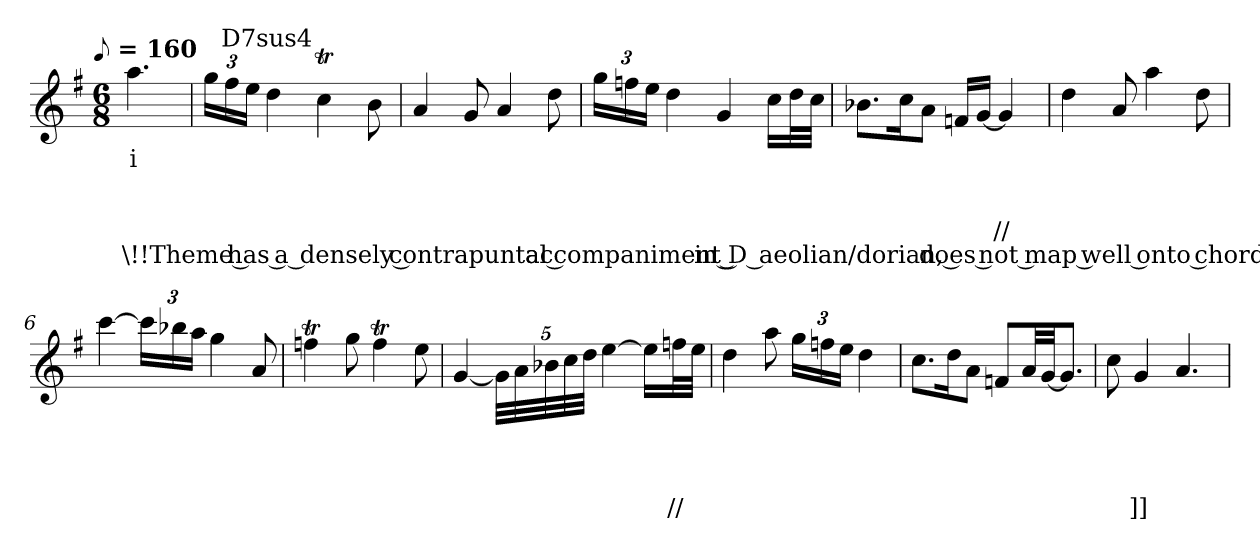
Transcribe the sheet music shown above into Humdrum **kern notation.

**kern	**text	**text	**text	**text	**text
*part1	*part1	*part1	*part1	*part1	*part1
*staff1	*staff1	*staff1	*staff1	*staff1	*staff1
*clefG2	*	*	*	*	*
*k[f#]	*	*	*	*	*
*e:	*	*	*	*	*
!!LO:TX:omd:t=[8th] = 160
*M6/8	*	*	*	*	*
*MM80	*	*	*	*	*
=	=	=	=	=	=
4.aa	i	.	.	.	\!!Theme has a densely contrapuntal accompaniment in D aeolian/dorian, does not map well onto chord symbols or RNs
=1	=1	=1	=1	=1	=1
24ggLL	.	.	.	.	.
!LO:TX:a:t=D7sus4	!	!	!	!	!
24ff#	.	.	.	.	.
24eeJJ	.	.	.	.	.
4dd	.	.	.	.	.
4ccT	.	.	.	.	.
8b	.	.	.	.	.
=2	=2	=2	=2	=2	=2
4a	.	.	.	.	.
8g	.	.	.	.	.
4a	.	.	.	.	.
8dd	.	.	.	.	.
=3	=3	=3	=3	=3	=3
24ggLL	.	.	.	.	.
24ffn	.	.	.	.	.
24eeJJ	.	.	.	.	.
4dd	.	.	.	.	.
4g	.	.	.	.	.
16ccLL	.	.	.	.	.
32ddL	.	.	.	.	.
32ccJJJ	.	.	.	.	.
=4	=4	=4	=4	=4	=4
8.b-XL	.	.	.	.	.
16ccK	.	.	.	.	.
8aJ	.	.	.	.	.
16fnLL	.	.	.	.	.
[16gJJ	.	.	.	.	.
4g]	.	.	.	//	.
=5	=5	=5	=5	=5	=5
4dd	.	.	.	.	.
8a	.	.	.	.	.
4aa	.	.	.	.	.
8dd	.	.	.	.	.
=6	=6	=6	=6	=6	=6
[4ccc	.	.	.	.	.
24cccLL]	.	.	.	.	.
24bb-X	.	.	.	.	.
24aaJJ	.	.	.	.	.
4gg	.	.	.	.	.
8a	.	.	.	.	.
=7	=7	=7	=7	=7	=7
4ffnT	.	.	.	.	.
8gg	.	.	.	.	.
4ffT	.	.	.	.	.
8ee	.	.	.	.	.
=8	=8	=8	=8	=8	=8
[4g	.	.	.	.	.
40gLLL]	.	.	.	.	.
40a	.	.	.	.	.
40b-X	.	.	.	.	.
40cc	.	.	.	.	.
40ddJJJ	.	.	.	.	.
[4ee	.	.	.	.	.
16eeLL]	.	.	.	.	.
32ffnL	.	.	.	//	.
32eeJJJ	.	.	.	.	.
=9	=9	=9	=9	=9	=9
4dd	.	.	.	.	.
8aa	.	.	.	.	.
24ggLL	.	.	.	.	.
24ffn	.	.	.	.	.
24eeJJ	.	.	.	.	.
4dd	.	.	.	.	.
=10	=10	=10	=10	=10	=10
8.ccL	.	.	.	.	.
16ddK	.	.	.	.	.
8aJ	.	.	.	.	.
8fnL	.	.	.	.	.
32aLL	.	.	.	.	.
[32gJJ	.	.	.	.	.
8.gJ]	.	.	.	.	.
=11	=11	=11	=11	=11	=11
8cc	.	.	.	.	.
4g	.	.	.	]]	.
4.a	.	.	.	.	.
=	=	=	=	=	=
*-	*-	*-	*-	*-	*-
